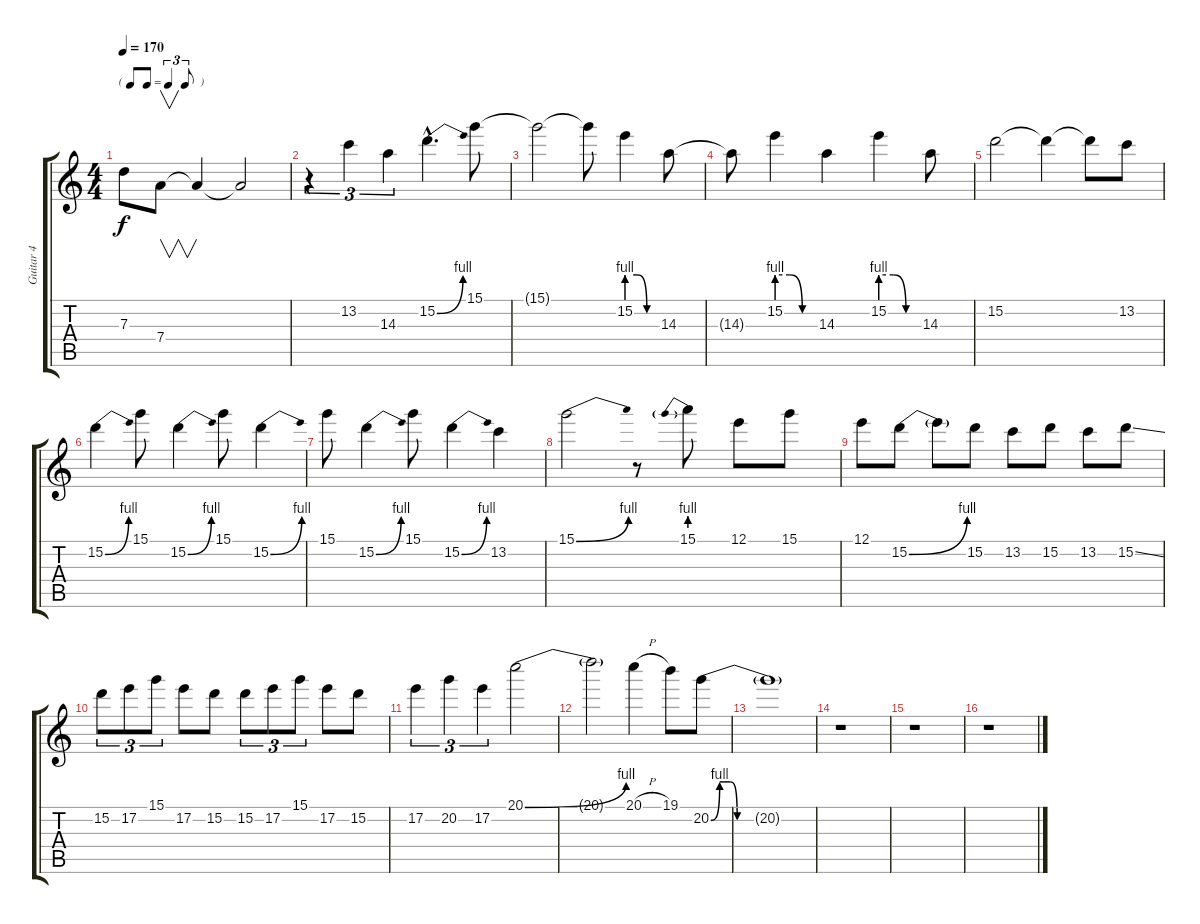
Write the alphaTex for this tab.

\track ("Guitar 4" "Guitar 4") {instrument distortionguitar}
\staff {score tabs}
\tuning (E4 B3 G3 D3 A2 E2) {hide}
\ts (4 4)
\tf triplet8th
\tempo 170
\clef g2
\ks c
7.3.8{dy f} 7.4.8{v} 7.4{t}.4 7.4{t}.2 |
r.4{tu (3 2)} 13.2.4{tu (3 2)} 14.3.4{tu (3 2)} 15.2{be (bend 0 0 60 4) hac}.4{d} 15.1.8 |
15.1{t}.2 15.1{t}.8 15.2{be (custom 0 4 20 4 40 0 60 0)}.4 14.3.8 |
14.3{t}.8 15.2{be (custom 0 4 20 4 40 0 60 0)}.4 14.3.4 15.2{be (custom 0 4 20 4 40 0 60 0)}.4 14.3.8 |
15.2.2 15.2{t}.4 15.2{t}.8 13.2.8 |
15.2{be (bend 0 0 60 4)}.4 15.1.8 15.2{be (bend 0 0 60 4)}.4 15.1.8 15.2{be (bend 0 0 60 4)}.4 |
15.1.8 15.2{be (bend 0 0 60 4)}.4 15.1.8 15.2{be (bend 0 0 60 4)}.4 13.2.4 |
15.1{be (bend 0 0 60 4)}.2 r.8 15.1{be (prebend 0 4 60 4)}.8 12.1.8 15.1.8 |
12.1.8 15.2{be (bend 0 0 60 4)}.8 15.2{t}.8 15.2.8 13.2.8 15.2.8 13.2.8 15.2{ss}.8 |
15.2.8{tu (3 2)} 17.2.8{tu (3 2)} 15.1.8{tu (3 2)} 17.2.8 15.2.8 15.2.8{tu (3 2)} 17.2.8{tu (3 2)} 15.1.8{tu (3 2)} 17.2.8 15.2.8 |
17.2.4{tu (3 2)} 20.2.4{tu (3 2)} 17.2.4{tu (3 2)} 20.1{be (bend 0 0 60 4)}.2 |
20.1{t}.2 20.1{h}.4 19.1.8 20.2{be (custom 0 0 5 4 7 4 11 4 15 0 30 0 45 0 60 0)}.8 |
20.2{t}.1 |
r.1 |
r.1 |
r.1
